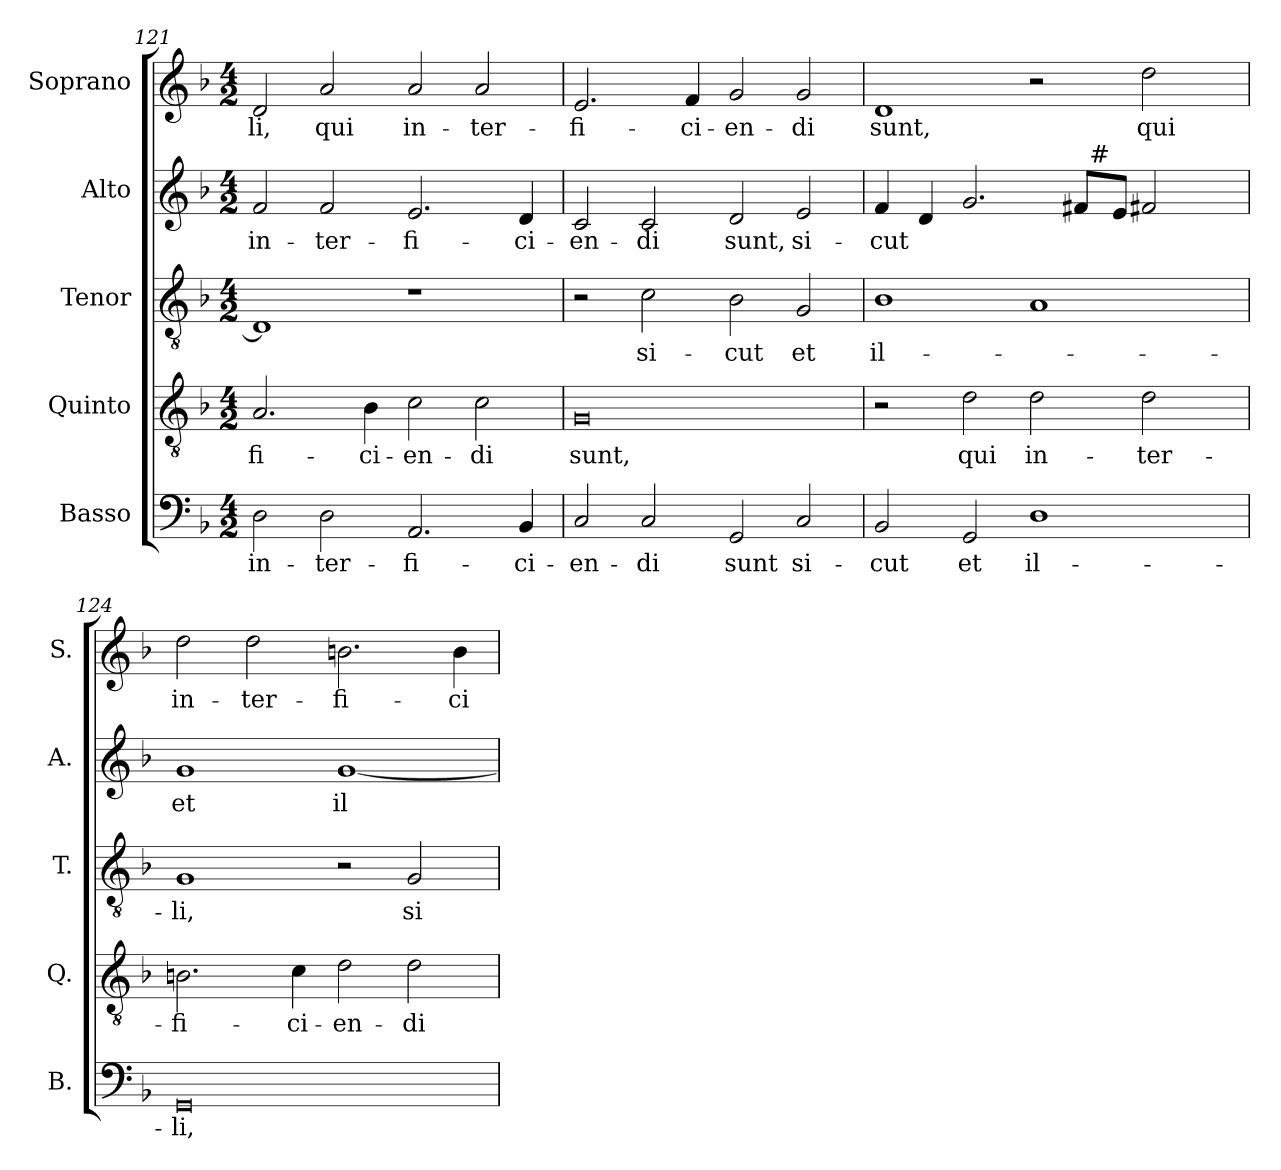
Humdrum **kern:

**kern	**text	**kern	**text	**kern	**text	**kern	**text	**kern	**text
*part5	*part5	*part4	*part4	*part3	*part3	*part2	*part2	*part1	*part1
*staff5	*staff5	*staff4	*staff4	*staff3	*staff3	*staff2	*staff2	*staff1	*staff1
*I"Basso	*	*I"Quinto	*	*I"Tenor	*	*I"Alto	*	*I"Soprano	*
*I'B.	*	*I'Q.	*	*I'T.	*	*I'A.	*	*I'S.	*
*clefF4	*	*clefGv2	*	*clefGv2	*	*clefG2	*	*clefG2	*
*	*	*ITrd7c12	*	*ITrd7c12	*	*	*	*	*
*k[b-]	*	*k[b-]	*	*k[b-]	*	*k[b-]	*	*k[b-]	*
*F:	*	*F:	*	*F:	*	*F:	*	*F:	*
*M4/2	*	*M4/2	*	*M4/2	*	*M4/2	*	*M4/2	*
=121	=121	=121	=121	=121	=121	=121	=121	=121	=121
!	!LO:LY:b:color=#000000	!	!	!	!	!	!	!	!
!	!	!	!LO:LY:b:color=#000000	!	!	!	!	!	!
!	!	!	!	!	!	!	!LO:LY:b:color=#000000	!	!
!	!	!	!	!	!	!	!	!	!LO:LY:b:color=#000000
2Di\	in-	2.AAi/	-fi-	1DDi]	.	2fi/	in-	2di/	-li,
!	!LO:LY:b:color=#000000	!	!	!	!	!	!	!	!
!	!	!	!	!	!	!	!LO:LY:b:color=#000000	!	!
!	!	!	!	!	!	!	!	!	!LO:LY:b:color=#000000
2Di\	-ter-	.	.	.	.	2fi/	-ter-	2ai/	qui
!	!	!	!LO:LY:b:color=#000000	!	!	!	!	!	!
.	.	4BB-i\	-ci-	.	.	.	.	.	.
!	!LO:LY:b:color=#000000	!	!	!	!	!	!	!	!
!	!	!	!LO:LY:b:color=#000000	!	!	!	!	!	!
!	!	!	!	!	!	!	!LO:LY:b:color=#000000	!	!
!	!	!	!	!	!	!	!	!	!LO:LY:b:color=#000000
2.AAi/	-fi-	2Ci\	-en-	1r	.	2.ei/	-fi-	2ai/	in-
!	!	!	!LO:LY:b:color=#000000	!	!	!	!	!	!
!	!	!	!	!	!	!	!	!	!LO:LY:b:color=#000000
.	.	2Ci\	-di	.	.	.	.	2ai/	-ter-
!	!LO:LY:b:color=#000000	!	!	!	!	!	!	!	!
!	!	!	!	!	!	!	!LO:LY:b:color=#000000	!	!
4BB-i/	-ci-	.	.	.	.	4di/	-ci-	.	.
=122	=122	=122	=122	=122	=122	=122	=122	=122	=122
!	!LO:LY:b:color=#000000	!	!	!	!	!	!	!	!
!	!	!	!LO:LY:b:color=#000000	!	!	!	!	!	!
!	!	!	!	!	!	!	!LO:LY:b:color=#000000	!	!
!	!	!	!	!	!	!	!	!	!LO:LY:b:color=#000000
2Ci/	-en-	0GGi	sunt,	2r	.	2ci/	-en-	2.ei/	-fi-
!	!LO:LY:b:color=#000000	!	!	!	!	!	!	!	!
!	!	!	!	!	!LO:LY:b:color=#000000	!	!	!	!
!	!	!	!	!	!	!	!LO:LY:b:color=#000000	!	!
2Ci/	-di	.	.	2Ci\	si-	2ci/	-di	.	.
!	!	!	!	!	!	!	!	!	!LO:LY:b:color=#000000
.	.	.	.	.	.	.	.	4fi/	-ci-
!	!LO:LY:b:color=#000000	!	!	!	!	!	!	!	!
!	!	!	!	!	!LO:LY:b:color=#000000	!	!	!	!
!	!	!	!	!	!	!	!LO:LY:b:color=#000000	!	!
!	!	!	!	!	!	!	!	!	!LO:LY:b:color=#000000
2GGi/	sunt	.	.	2BB-i\	-cut	2di/	sunt,	2gi/	-en-
!	!LO:LY:b:color=#000000	!	!	!	!	!	!	!	!
!	!	!	!	!	!LO:LY:b:color=#000000	!	!	!	!
!	!	!	!	!	!	!	!LO:LY:b:color=#000000	!	!
!	!	!	!	!	!	!	!	!	!LO:LY:b:color=#000000
2Ci/	si-	.	.	2GGi/	et	2ei/	si-	2gi/	-di
!!LO:LB:g=z
=123	=123	=123	=123	=123	=123	=123	=123	=123	=123
!	!LO:LY:b:color=#000000	!	!	!	!	!	!	!	!
!	!	!	!	!	!LO:LY:b:color=#000000	!	!	!	!
!	!	!	!	!	!	!	!LO:LY:b:color=#000000	!	!
!	!	!	!	!	!	!	!	!	!LO:LY:b:color=#000000
*	*	*	*	*	*	*^	*	*	*
2BB-i/	-cut	2r	.	1BB-i	il-	4fi/	1ryy	-cut	1di	sunt,
.	.	.	.	.	.	4di/	.	.	.	.
!	!LO:LY:b:color=#000000	!	!	!	!	!	!	!	!	!
!	!	!	!LO:LY:b:color=#000000	!	!	!	!	!	!	!
2GGi/	et	2Di\	qui	.	.	2.gi/	.	.	.	.
!	!LO:LY:b:color=#000000	!	!	!	!	!	!	!	!	!
!	!	!	!LO:LY:b:color=#000000	!	!	!	!	!	!	!
1Di	il-	2Di\	in-	1AAi	.	.	4ryy	.	2r	.
.	.	.	.	.	.	8f#i/L	32ryy	.	.	.
.	.	.	.	.	.	.	256ryy	.	.	.
!	!	!	!	!	!	!	!LO:TX:a:t=#	!	!	!
.	.	.	.	.	.	.	2ryy	.	.	.
.	.	.	.	.	.	8ei/J	.	.	.	.
!	!	!	!LO:LY:b:color=#000000	!	!	!	!	!	!	!
!	!	!	!	!	!	!	!	!	!	!LO:LY:b:color=#000000
.	.	2Di\	-ter-	.	.	2f#Xi/	.	.	2ddi\	qui
.	.	.	.	.	.	.	8ryy	.	.	.
.	.	.	.	.	.	.	16ryy	.	.	.
.	.	.	.	.	.	.	64..ryy	.	.	.
*	*	*	*	*	*	*v	*v	*	*	*
=124	=124	=124	=124	=124	=124	=124	=124	=124	=124
*	*	*	*	*	*	*^	*	*	*
!	!LO:LY:b:color=#000000	!	!	!	!	!	!	!	!	!
*	*	*	*	*	*	*v	*v	*	*	*
*	*	*	*	*	*	*^	*	*	*
!	!	!	!LO:LY:b:color=#000000	!	!	!	!	!	!	!
*	*	*	*	*	*	*v	*v	*	*	*
*	*	*	*	*	*	*^	*	*	*
!	!	!	!	!	!LO:LY:b:color=#000000	!	!	!	!	!
*	*	*	*	*	*	*v	*v	*	*	*
*	*	*	*	*	*	*^	*	*	*
!	!	!	!	!	!	!	!	!LO:LY:b:color=#000000	!	!
*	*	*	*	*	*	*v	*v	*	*	*
*	*	*	*	*	*	*^	*	*	*
!	!	!	!	!	!	!	!	!	!	!LO:LY:b:color=#000000
*	*	*	*	*	*	*v	*v	*	*	*
0GGi	-li,	2.BBni\	-fi-	1GGi	-li,	1gi	et	2ddi\	in-
!	!	!	!	!	!	!	!	!	!LO:LY:b:color=#000000
.	.	.	.	.	.	.	.	2ddi\	-ter-
!	!	!	!LO:LY:b:color=#000000	!	!	!	!	!	!
.	.	4Ci\	-ci-	.	.	.	.	.	.
!	!	!	!LO:LY:b:color=#000000	!	!	!	!	!	!
!	!	!	!	!	!	!	!LO:LY:b:color=#000000	!	!
!	!	!	!	!	!	!	!	!	!LO:LY:b:color=#000000
.	.	2Di\	-en-	2r	.	[1gi	il-	2.bni\	-fi-
!	!	!	!LO:LY:b:color=#000000	!	!	!	!	!	!
!	!	!	!	!	!LO:LY:b:color=#000000	!	!	!	!
.	.	2Di\	-di	2GGi/	si-	.	.	.	.
!	!	!	!	!	!	!	!	!	!LO:LY:b:color=#000000
.	.	.	.	.	.	.	.	4bi\	-ci-
=	=	=	=	=	=	=	=	=	=
*-	*-	*-	*-	*-	*-	*-	*-	*-	*-
